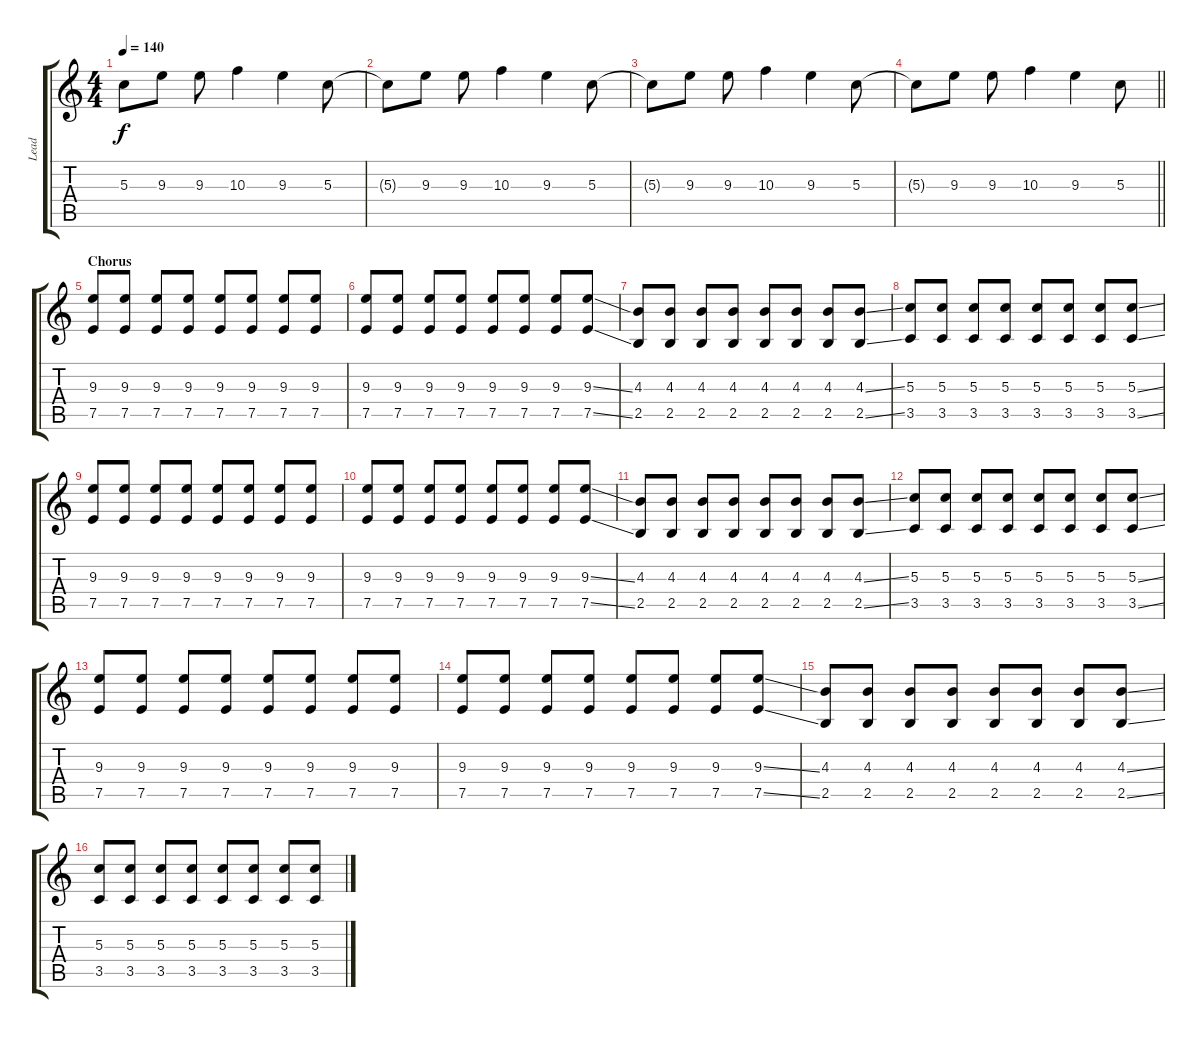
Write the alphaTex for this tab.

\track ("Lead" "Lead") {instrument overdrivenguitar}
\staff {score tabs}
\tuning (E4 B3 G3 D3 A2 E2) {hide}
\ts (4 4)
\tempo 140
\clef g2
\ks c
5.3{t}.8{dy f} 9.3.8 9.3.8 10.3.4 9.3.4 5.3.8 |
5.3{t}.8 9.3.8 9.3.8 10.3.4 9.3.4 5.3.8 |
5.3{t}.8 9.3.8 9.3.8 10.3.4 9.3.4 5.3.8 |
\barLineRight lightlight
5.3{t}.8 9.3.8 9.3.8 10.3.4 9.3.4 5.3.8 |
\section ("" "Chorus")
(9.3 7.5).8{instrument distortionguitar} (9.3 7.5).8 (9.3 7.5).8 (9.3 7.5).8 (9.3 7.5).8 (9.3 7.5).8 (9.3 7.5).8 (9.3 7.5).8 |
(9.3 7.5).8 (9.3 7.5).8 (9.3 7.5).8 (9.3 7.5).8 (9.3 7.5).8 (9.3 7.5).8 (9.3 7.5).8 (9.3{ss} 7.5{ss}).8 |
(4.3 2.5).8 (4.3 2.5).8 (4.3 2.5).8 (4.3 2.5).8 (4.3 2.5).8 (4.3 2.5).8 (4.3 2.5).8 (4.3{ss} 2.5{ss}).8 |
(5.3 3.5).8 (5.3 3.5).8 (5.3 3.5).8 (5.3 3.5).8 (5.3 3.5).8 (5.3 3.5).8 (5.3 3.5).8 (5.3{ss} 3.5{ss}).8 |
(9.3 7.5).8 (9.3 7.5).8 (9.3 7.5).8 (9.3 7.5).8 (9.3 7.5).8 (9.3 7.5).8 (9.3 7.5).8 (9.3 7.5).8 |
(9.3 7.5).8 (9.3 7.5).8 (9.3 7.5).8 (9.3 7.5).8 (9.3 7.5).8 (9.3 7.5).8 (9.3 7.5).8 (9.3{ss} 7.5{ss}).8 |
(4.3 2.5).8 (4.3 2.5).8 (4.3 2.5).8 (4.3 2.5).8 (4.3 2.5).8 (4.3 2.5).8 (4.3 2.5).8 (4.3{ss} 2.5{ss}).8 |
(5.3 3.5).8 (5.3 3.5).8 (5.3 3.5).8 (5.3 3.5).8 (5.3 3.5).8 (5.3 3.5).8 (5.3 3.5).8 (5.3{ss} 3.5{ss}).8 |
(9.3 7.5).8 (9.3 7.5).8 (9.3 7.5).8 (9.3 7.5).8 (9.3 7.5).8 (9.3 7.5).8 (9.3 7.5).8 (9.3 7.5).8 |
(9.3 7.5).8 (9.3 7.5).8 (9.3 7.5).8 (9.3 7.5).8 (9.3 7.5).8 (9.3 7.5).8 (9.3 7.5).8 (9.3{ss} 7.5{ss}).8 |
(4.3 2.5).8 (4.3 2.5).8 (4.3 2.5).8 (4.3 2.5).8 (4.3 2.5).8 (4.3 2.5).8 (4.3 2.5).8 (4.3{ss} 2.5{ss}).8 |
(5.3 3.5).8 (5.3 3.5).8 (5.3 3.5).8 (5.3 3.5).8 (5.3 3.5).8 (5.3 3.5).8 (5.3 3.5).8 (5.3{ss} 3.5{ss}).8
